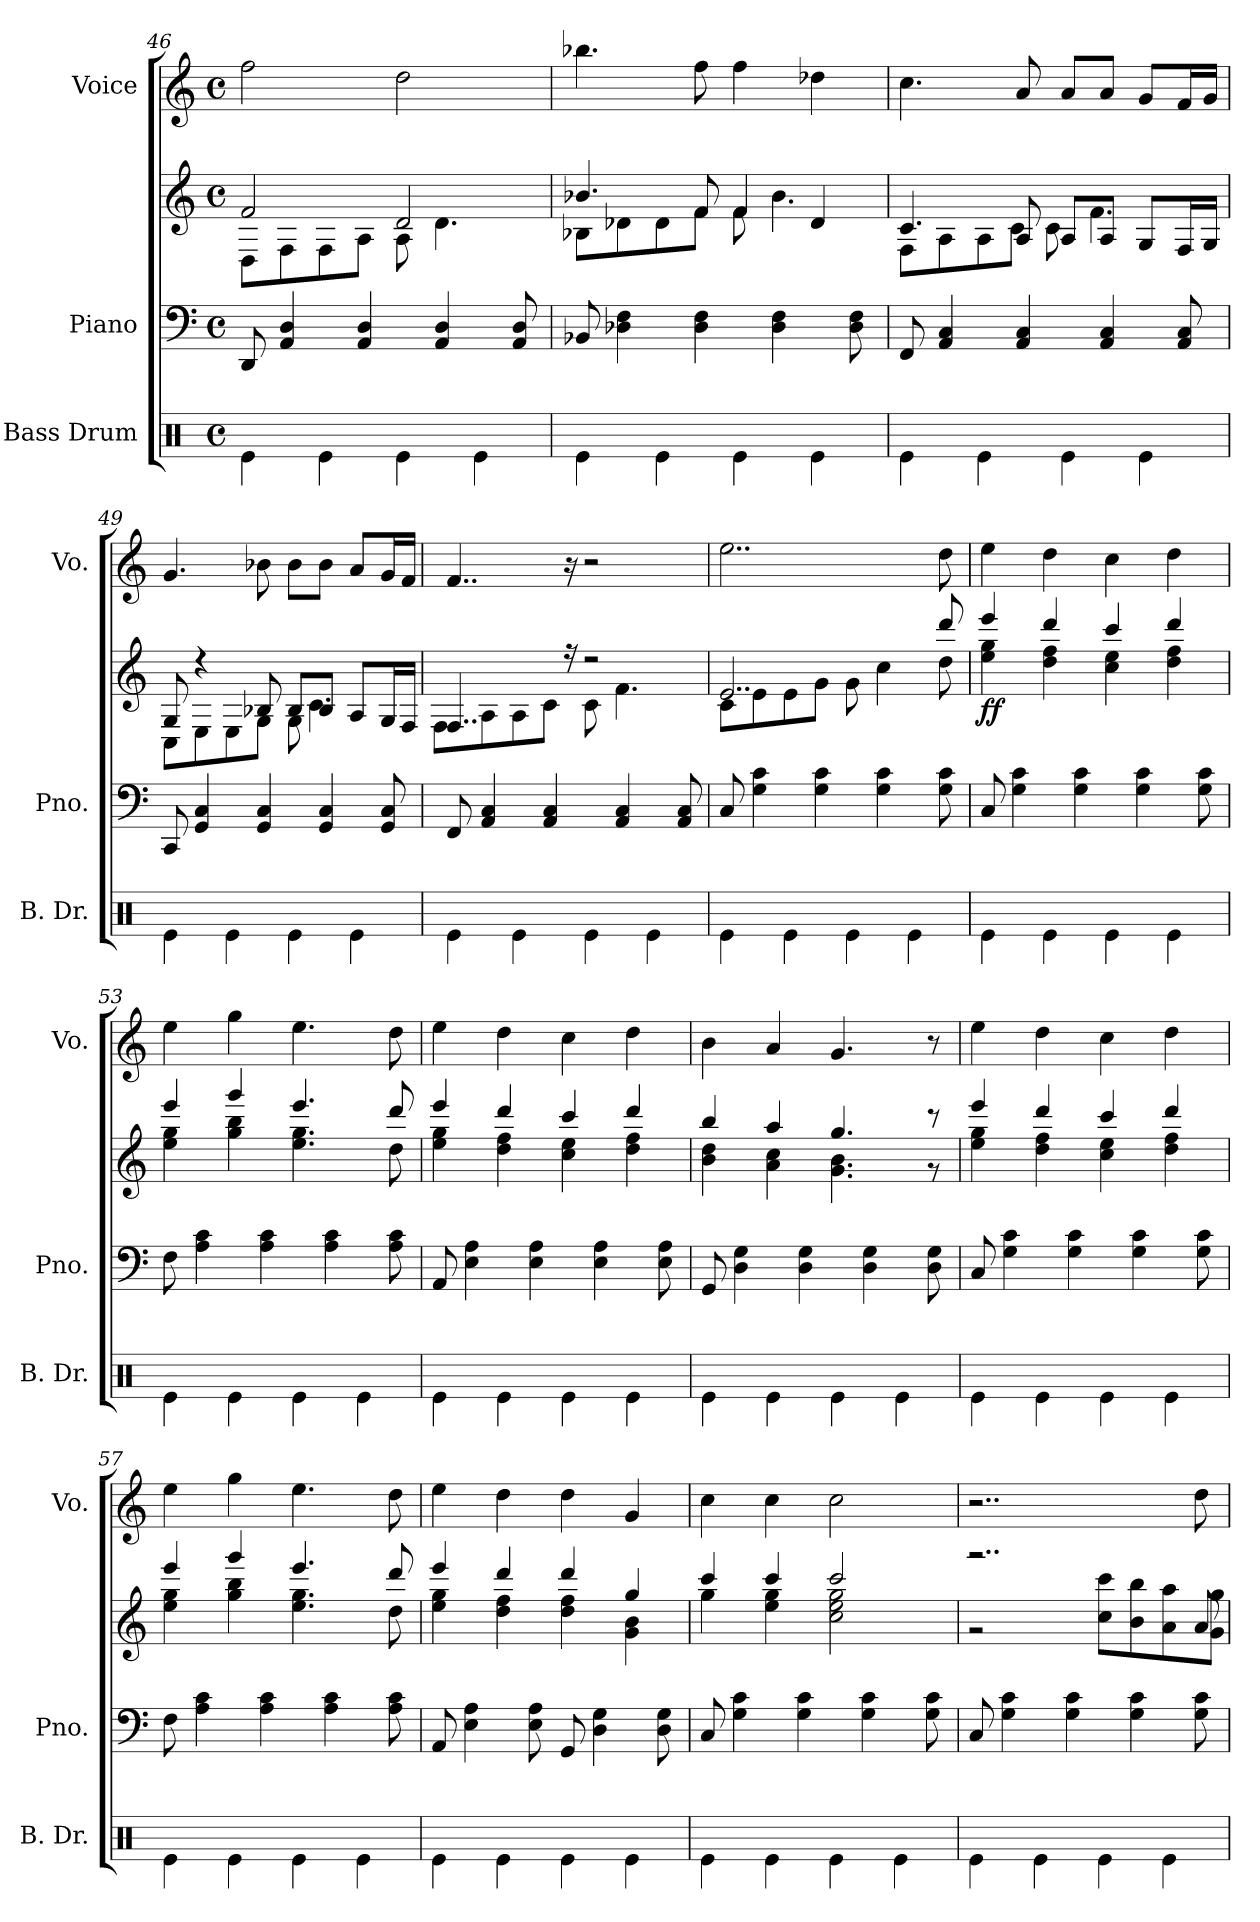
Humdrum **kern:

**kern	**kern	**kern	**dynam	**kern
*part3	*part2	*part2	*part2	*part1
*staff4	*staff3	*staff2	*staff2/3	*staff1
*I"Bass Drum	*I"Piano	*	*	*I"Voice
*I'B. Dr.	*I'Pno.	*	*	*I'Vo.
*clefX	*clefF4	*clefG2	*	*clefG2
*k[]	*k[]	*k[]	*	*k[]
*M4/4	*M4/4	*M4/4	*	*M4/4
*met(c)	*met(c)	*met(c)	*	*met(c)
=46	=46	=46	=46	=46
*	*	*^	*	*
4Re\	8DD/	2fi/	8D\L	.	2ff\
.	4AA/ 4D/	.	8F\	.	.
4Re\	.	.	8F\	.	.
.	4AA/ 4D/	.	8A\J	.	.
4Re\	.	2di/	8A\	.	2dd\
.	4AA/ 4D/	.	4.d\	.	.
4Re\	.	.	.	.	.
.	8AA/ 8D/	.	.	.	.
=47	=47	=47	=47	=47	=47
4Re\	8BB-X/	4.b-Xi/	8B-X\L	.	4.bb-X\
.	4D-X\ 4F\	.	8d-X\	.	.
4Re\	.	.	8d-\	.	.
.	4D-\ 4F\	8fi/	8f\J	.	8ff\
4Re\	.	4fi/	8f\	.	4ff\
.	4D-\ 4F\	.	4.b-\	.	.
4Re\	.	4d-i/	.	.	4dd-X\
.	8D-\ 8F\	.	.	.	.
!!LO:PB:g=z
=48	=48	=48	=48	=48	=48
4Re\	8FF/	4.ci/	8F\L	.	4.cc\
.	4AA/ 4C/	.	8A\	.	.
4Re\	.	.	8A\	.	.
.	4AA/ 4C/	8Ai/	8c\J	.	8a/
4Re\	.	8Ai/L	8c\	.	8a/L
.	4AA/ 4C/	8Ai/J	4.f\	.	8a/J
4Re\	.	8Gi/L	.	.	8g/L
.	8AA/ 8C/	16Fi/L	.	.	16f/L
.	.	16Gi/JJ	.	.	16g/JJ
=49	=49	=49	=49	=49	=49
4Re\	8CC/	8Gi/	8C\L	.	4.g/
.	4GG/ 4C/	4r	8E\	.	.
4Re\	.	.	8E\	.	.
.	4GG/ 4C/	8B-Xi/	8G\J	.	8b-X\
4Re\	.	8B-i/L	8G\	.	8b-\L
.	4GG/ 4C/	8B-i/J	4.c\	.	8b-\J
4Re\	.	8Ai/L	.	.	8a/L
.	8GG/ 8C/	16Gi/L	.	.	16g/L
.	.	16Fi/JJ	.	.	16f/JJ
=50	=50	=50	=50	=50	=50
4Re\	8FF/	4..Fi/	8F\L	.	4..f/
.	4AA/ 4C/	.	8A\	.	.
4Re\	.	.	8A\	.	.
.	4AA/ 4C/	.	8c\J	.	.
.	.	16r	.	.	16r
4Re\	.	2r	8c\	.	2r
.	4AA/ 4C/	.	4.f\	.	.
4Re\	.	.	.	.	.
.	8AA/ 8C/	.	.	.	.
=51	=51	=51	=51	=51	=51
4Re\	8C/	2..ei/	8c\L	.	2..ee\
.	4G\ 4c\	.	8e\	.	.
4Re\	.	.	8e\	.	.
.	4G\ 4c\	.	8g\J	.	.
4Re\	.	.	8g\	.	.
.	4G\ 4c\	.	4cc\	.	.
4Re\	.	.	.	.	.
.	8G\ 8c\	8dddi/	8dd\	.	8dd\
=52	=52	=52	=52	=52	=52
!	!	!	!	!LO:DY:b	!
4Re\	8C/	4eeei/	4ee\ 4gg\	ff	4ee\
.	4G\ 4c\	.	.	.	.
4Re\	.	4dddi/	4dd\ 4ff\	.	4dd\
.	4G\ 4c\	.	.	.	.
4Re\	.	4ccci/	4cc\ 4ee\	.	4cc\
.	4G\ 4c\	.	.	.	.
4Re\	.	4dddi/	4dd\ 4ff\	.	4dd\
.	8G\ 8c\	.	.	.	.
!!LO:LB:g=z
=53	=53	=53	=53	=53	=53
4Re\	8F\	4eeei/	4ee\ 4gg\	.	4ee\
.	4A\ 4c\	.	.	.	.
4Re\	.	4gggi/	4gg\ 4bb\	.	4gg\
.	4A\ 4c\	.	.	.	.
4Re\	.	4.eeei/	4.ee\ 4.gg\	.	4.ee\
.	4A\ 4c\	.	.	.	.
4Re\	.	.	.	.	.
.	8A\ 8c\	8dddi/	8dd\	.	8dd\
=54	=54	=54	=54	=54	=54
4Re\	8AA/	4eeei/	4ee\ 4gg\	.	4ee\
.	4E\ 4A\	.	.	.	.
4Re\	.	4dddi/	4dd\ 4ff\	.	4dd\
.	4E\ 4A\	.	.	.	.
4Re\	.	4ccci/	4cc\ 4ee\	.	4cc\
.	4E\ 4A\	.	.	.	.
4Re\	.	4dddi/	4dd\ 4ff\	.	4dd\
.	8E\ 8A\	.	.	.	.
=55	=55	=55	=55	=55	=55
4Re\	8GG/	4bbi/	4b\ 4dd\	.	4b\
.	4D\ 4G\	.	.	.	.
4Re\	.	4aai/	4a\ 4cc\	.	4a/
.	4D\ 4G\	.	.	.	.
4Re\	.	4.ggi/	4.g\ 4.b\	.	4.g/
.	4D\ 4G\	.	.	.	.
4Re\	.	.	.	.	.
.	8D\ 8G\	8r	8r	.	8r
=56	=56	=56	=56	=56	=56
4Re\	8C/	4eeei/	4ee\ 4gg\	.	4ee\
.	4G\ 4c\	.	.	.	.
4Re\	.	4dddi/	4dd\ 4ff\	.	4dd\
.	4G\ 4c\	.	.	.	.
4Re\	.	4ccci/	4cc\ 4ee\	.	4cc\
.	4G\ 4c\	.	.	.	.
4Re\	.	4dddi/	4dd\ 4ff\	.	4dd\
.	8G\ 8c\	.	.	.	.
=57	=57	=57	=57	=57	=57
4Re\	8F\	4eeei/	4ee\ 4gg\	.	4ee\
.	4A\ 4c\	.	.	.	.
4Re\	.	4gggi/	4gg\ 4bb\	.	4gg\
.	4A\ 4c\	.	.	.	.
4Re\	.	4.eeei/	4.ee\ 4.gg\	.	4.ee\
.	4A\ 4c\	.	.	.	.
4Re\	.	.	.	.	.
.	8A\ 8c\	8dddi/	8dd\	.	8dd\
=58	=58	=58	=58	=58	=58
4Re\	8AA/	4eeei/	4ee\ 4gg\	.	4ee\
.	4E\ 4A\	.	.	.	.
4Re\	.	4dddi/	4dd\ 4ff\	.	4dd\
.	8E\ 8A\	.	.	.	.
4Re\	8GG/	4dddi/	4dd\ 4ff\	.	4dd\
.	4D\ 4G\	.	.	.	.
4Re\	.	4ggi/	4g\ 4b\	.	4g/
.	8D\ 8G\	.	.	.	.
=59	=59	=59	=59	=59	=59
4Re\	8C/	4ccci/	4gg\	.	4cc\
.	4G\ 4c\	.	.	.	.
4Re\	.	4ccci/	4ee\ 4gg\	.	4cc\
.	4G\ 4c\	.	.	.	.
4Re\	.	2ccci/	2cc\ 2ee\ 2gg\	.	2cc\
.	4G\ 4c\	.	.	.	.
4Re\	.	.	.	.	.
.	8G\ 8c\	.	.	.	.
=60	=60	=60	=60	=60	=60
4Re\	8C/	2..r	2r	.	2..r
.	4G\ 4c\	.	.	.	.
4Re\	.	.	.	.	.
.	4G\ 4c\	.	.	.	.
4Re\	.	.	8cc\ 8ccc\L	.	.
.	4G\ 4c\	.	8b\ 8bb\	.	.
4Re\	.	.	8a\ 8aa\	.	.
.	8G\ 8c\	8ai/	8g\ 8gg\J	.	8dd\
*	*	*v	*v	*	*
=	=	=	=	=
*-	*-	*-	*-	*-
